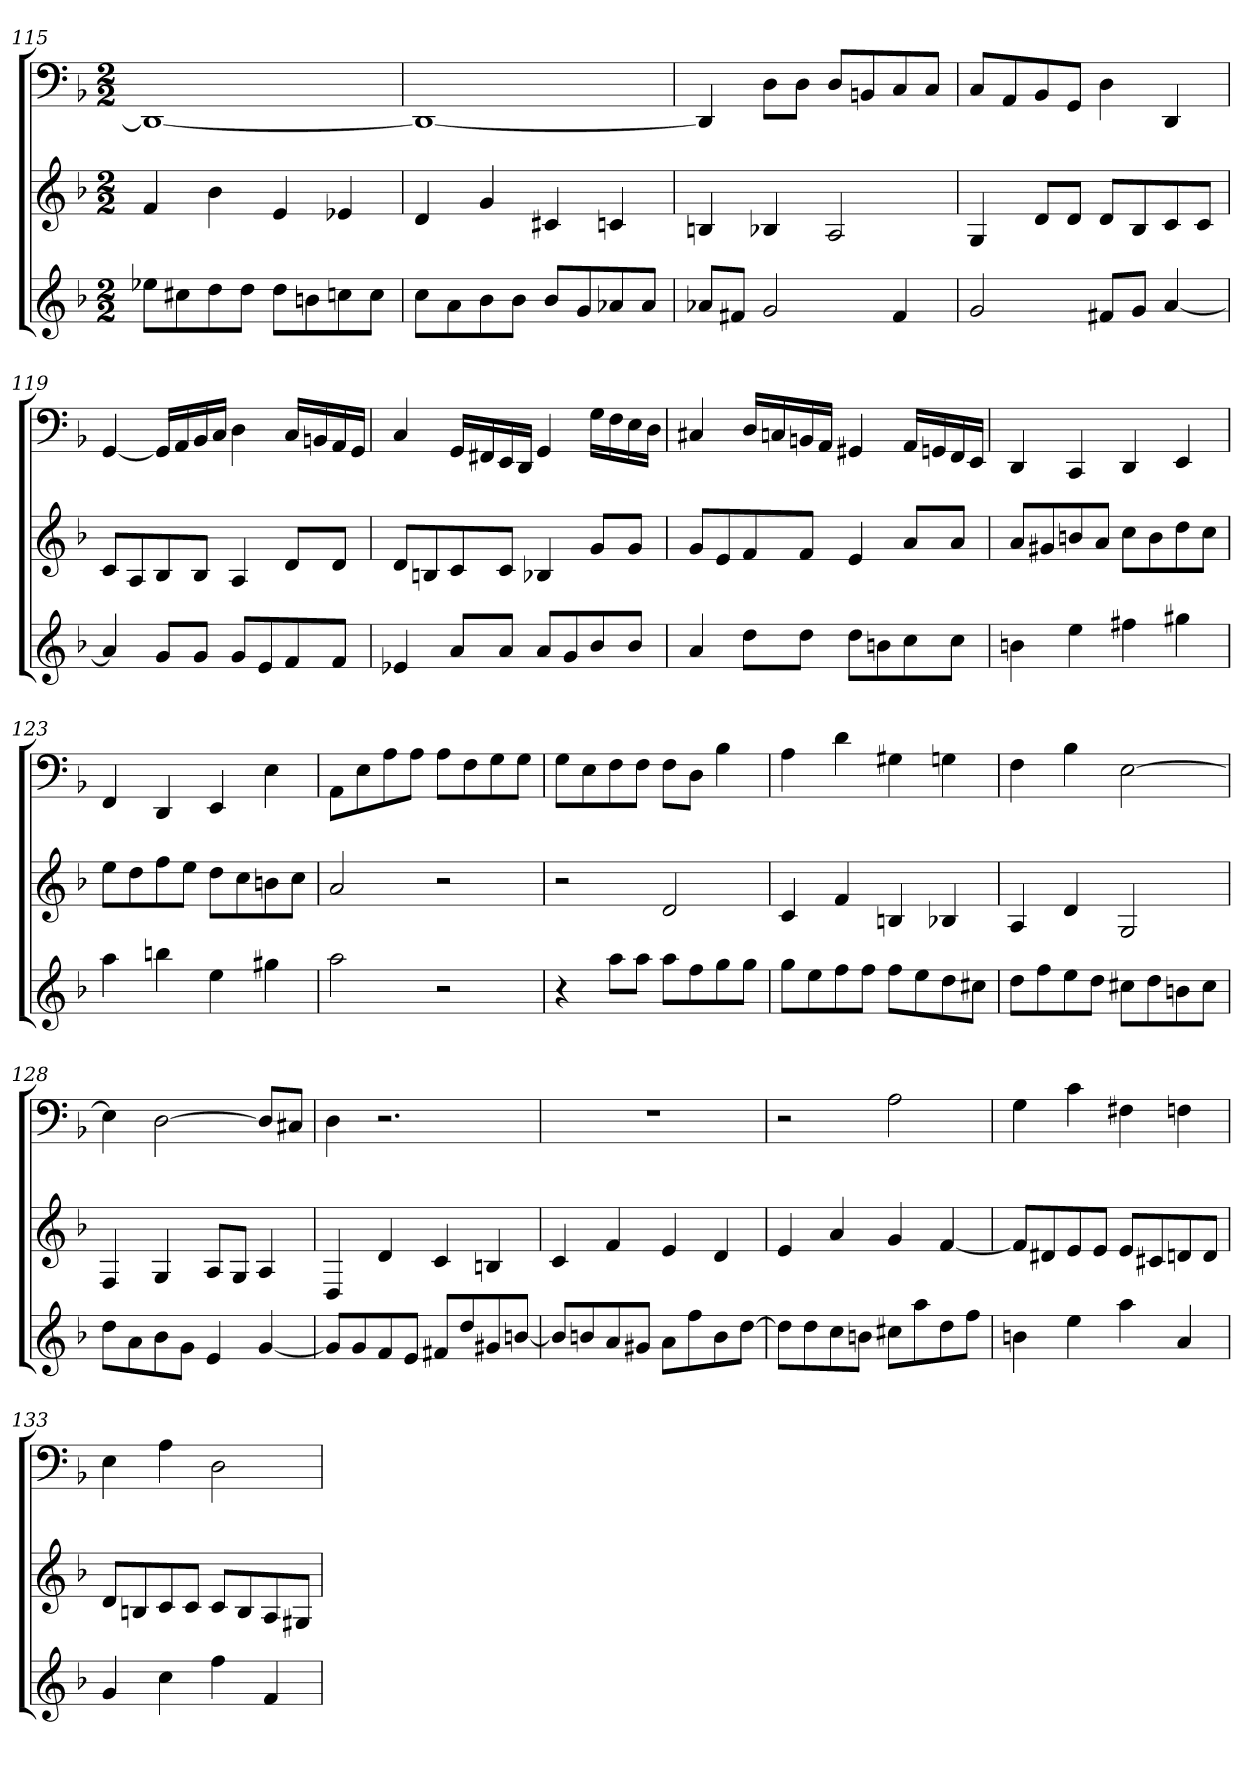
**kern	**kern	**kern
*part3	*part2	*part1
*staff3	*staff2	*staff1
*k[b-]	*k[b-]	*k[b-]
*d:	*d:	*d:
*M2/2	*M2/2	*M2/2
=115	=115	=115
8ee-XL	4f	1DD_
8cc#X	.	.
8dd	4b-	.
8ddJ	.	.
8ddL	4e	.
8bn	.	.
8ccn	4e-X	.
8ccJ	.	.
=116	=116	=116
8ccL	4d	1DD_
8a	.	.
8b-	4g	.
8b-J	.	.
8b-L	4c#X	.
8g	.	.
8a-X	4cn	.
8a-J	.	.
=117	=117	=117
8a-XL	4Bn	4DD]
8f#XJ	.	.
2g	4B-X	8DL
.	.	8DJ
.	2A	8DL
.	.	8BBn
4f#	.	8C
.	.	8CJ
=118	=118	=118
2g	4G	8CL
.	.	8AA
.	8dL	8BB-
.	8dJ	8GGJ
8f#XL	8dL	4D
8gJ	8B-	.
[4a	8c	4DD
.	8cJ	.
=119	=119	=119
4a]	8cL	[4GG
.	8A	.
8gL	8B-	16GGLL]
.	.	16AA
8gJ	8B-J	16BB-
.	.	16CJJ
8gL	4A	4D
8e	.	.
8f	8dL	16CLL
.	.	16BBn
8fJ	8dJ	16AA
.	.	16GGJJ
=120	=120	=120
4e-X	8dL	4C
.	8Bn	.
8aL	8c	16GGLL
.	.	16FF#X
8aJ	8cJ	16EE
.	.	16DDJJ
8aL	4B-X	4GG
8g	.	.
8b-	8gL	16GLL
.	.	16F
8b-J	8gJ	16E
.	.	16DJJ
=121	=121	=121
4a	8gL	4C#X
.	8e	.
8ddL	8f	16DLL
.	.	16Cn
8ddJ	8fJ	16BBn
.	.	16AAJJ
8ddL	4e	4GG#X
8bn	.	.
8cc	8aL	16AALL
.	.	16GGn
8ccJ	8aJ	16FF
.	.	16EEJJ
=122	=122	=122
4bn	8aL	4DD
.	8g#X	.
4ee	8bn	4CC
.	8aJ	.
4ff#X	8ccL	4DD
.	8b	.
4gg#X	8dd	4EE
.	8ccJ	.
=123	=123	=123
4aa	8eeL	4FF
.	8dd	.
4bbn	8ff	4DD
.	8eeJ	.
4ee	8ddL	4EE
.	8cc	.
4gg#X	8bn	4E
.	8ccJ	.
=124	=124	=124
2aa	2a	8AAL
.	.	8E
.	.	8A
.	.	8AJ
2r	2r	8AL
.	.	8F
.	.	8G
.	.	8GJ
=125	=125	=125
4r	2r	8GL
.	.	8E
8aaL	.	8F
8aaJ	.	8FJ
8aaL	2d	8FL
8ff	.	8DJ
8gg	.	4B-
8ggJ	.	.
=126	=126	=126
8ggL	4c	4A
8ee	.	.
8ff	4f	4d
8ffJ	.	.
8ffL	4Bn	4G#X
8ee	.	.
8dd	4B-X	4Gn
8cc#XJ	.	.
=127	=127	=127
8ddL	4A	4F
8ff	.	.
8ee	4d	4B-
8ddJ	.	.
8cc#XL	2G	[2E
8dd	.	.
8bn	.	.
8cc#J	.	.
=128	=128	=128
8ddL	4F	4E]
8a	.	.
8b-	4G	[2D
8gJ	.	.
4e	8AL	.
.	8GJ	.
[4g	4A	8DL]
.	.	8C#XJ
=129	=129	=129
8gL]	4D	4D
8g	.	.
8f	4d	2.r
8eJ	.	.
8f#XL	4c	.
8dd	.	.
8g#X	4Bn	.
[8bnJ	.	.
=130	=130	=130
8bL]	4c	1r
8bn	.	.
8a	4f	.
8g#XJ	.	.
8aL	4e	.
8ff	.	.
8b	4d	.
[8ddJ	.	.
=131	=131	=131
8ddL]	4e	2r
8dd	.	.
8cc	4a	.
8bnJ	.	.
8cc#XL	4g	2A
8aa	.	.
8dd	[4f	.
8ffJ	.	.
=132	=132	=132
4bn	8fL]	4G
.	8d#X	.
4ee	8e	4c
.	8eJ	.
4aa	8eL	4F#X
.	8c#X	.
4a	8dn	4Fn
.	8dJ	.
=133	=133	=133
4g	8dL	4E
.	8Bn	.
4cc	8c	4A
.	8cJ	.
4ff	8cL	2D
.	8B	.
4f	8A	.
.	8G#XJ	.
=	=	=
*-	*-	*-
